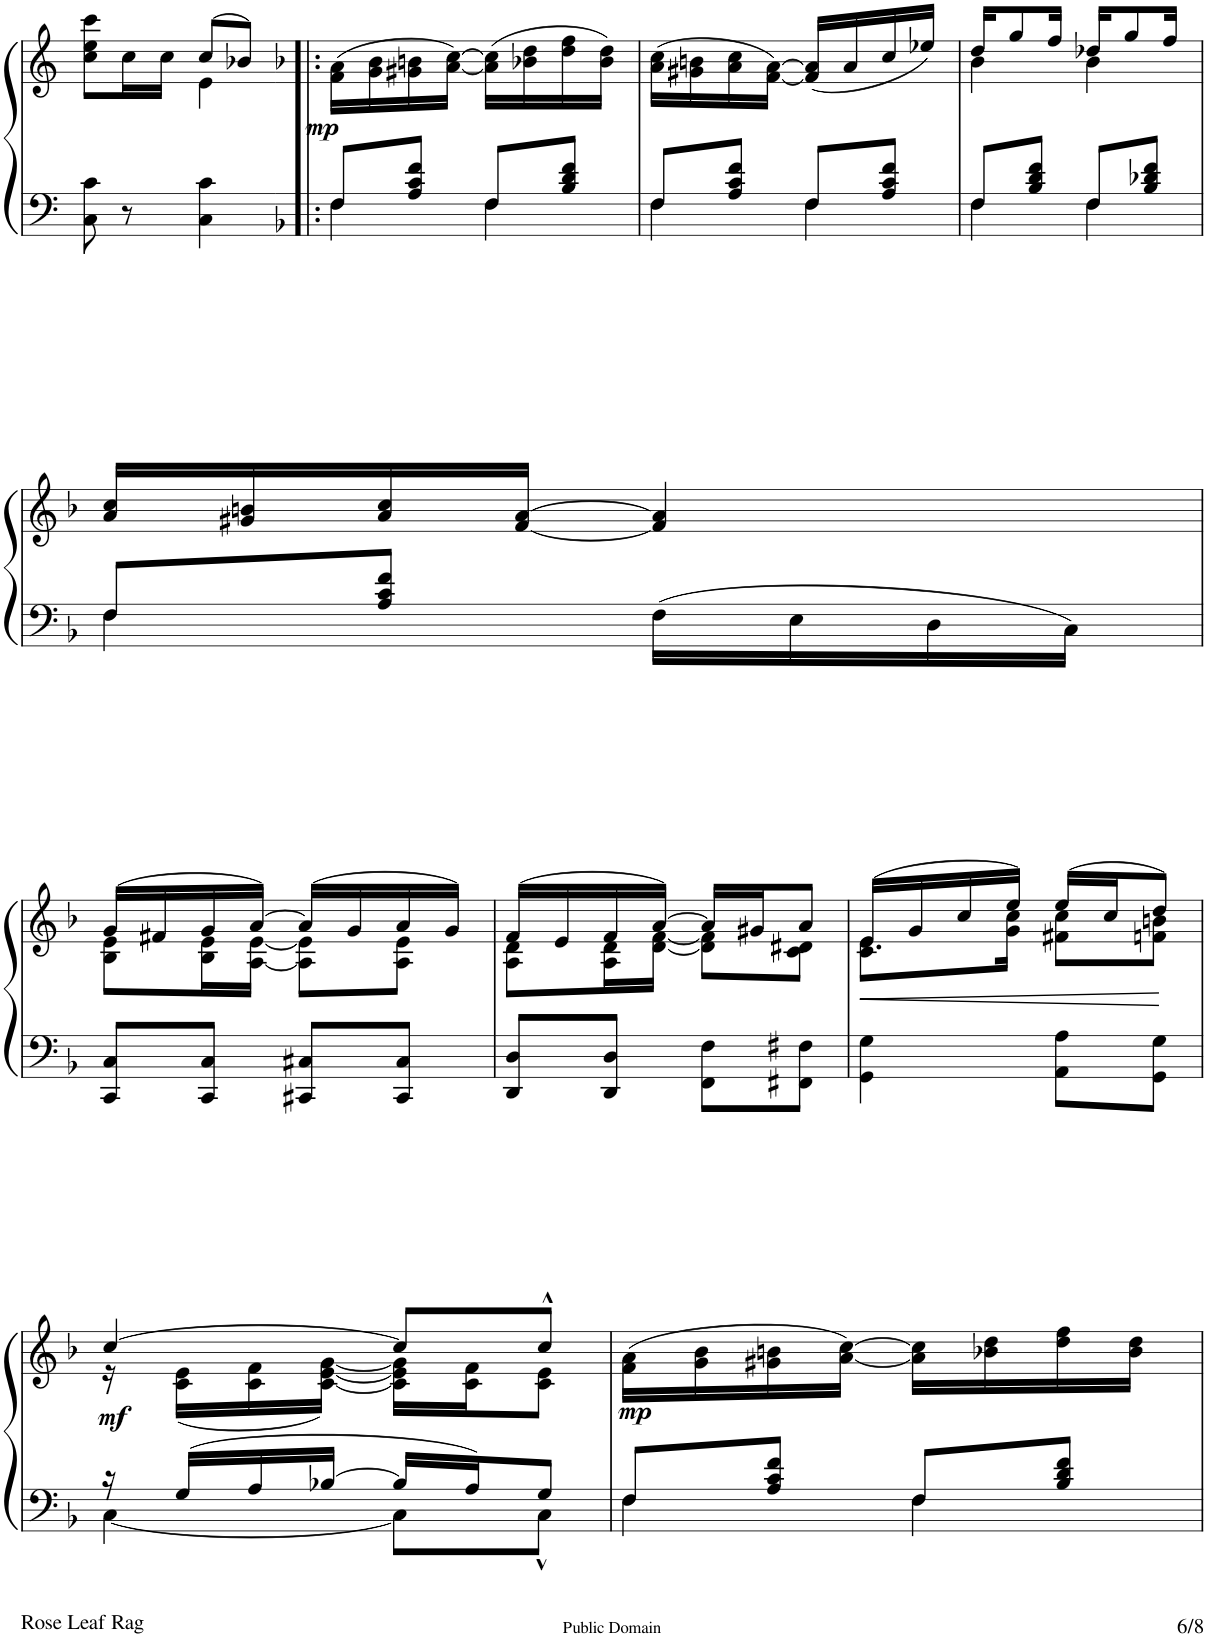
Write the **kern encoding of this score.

**kern	**kern	**dynam
*part1	*part1	*part1
*staff2	*staff1	*staff1/2
*I"Piano.	*	*
*I'Pno	*	*
!!LO:PB:g=z
*clefF4	*clefG2	*
*k[]	*k[]	*
*M2/4	*M2/4	*
=54	=54	=54
*	*^	*
8C\ 8c\	8cc\ 8ee\ 8ccc\L	4ryy	.
8r	16cc\L	.	.
.	16cc\JJ	.	.
4C\ 4c\	(8cc/L	4e\	.
.	8b-X/J)	.	.
*	*v	*v	*
=55!|:	=55!|:	=55!|:
*k[b-]	*k[b-]	*
*F:	*F:	*
*^	*	*
!	!	!	!LO:DY:b
8F/L	4F\	(16f\ 16a\LL	mp
.	.	16g\ 16b-\	.
8A/ 8c/ 8f/J	.	16g#X\ 16bn\	.
.	.	[16a\ [16cc\JJ)	.
8F/L	4F\	(16a\] 16cc\]LL	.
.	.	16b-X\ 16dd\	.
8B-/ 8d/ 8f/J	.	16dd\ 16ff\	.
.	.	16b-\ 16dd\JJ)	.
=56	=56	=56	=56
8F/L	4F\	(16a\ 16cc\LL	.
.	.	16g#X\ 16bn\	.
8A/ 8c/ 8f/J	.	16a\ 16cc\	.
.	.	[16f\ [16a\JJ)	.
8F/L	4F\	(16f/] 16a/]LL	.
.	.	16a/	.
8A/ 8c/ 8f/J	.	16cc/	.
.	.	16ee-X/JJ)	.
=57	=57	=57	=57
*	*	*^	*
8F/L	4F\	16dd/KL	4b-\	.
.	.	8gg/	.	.
8B-/ 8d/ 8f/J	.	.	.	.
.	.	16ff/Jk	.	.
8F/L	4F\	16dd-X/KL	4b-\	.
.	.	8gg/	.	.
8B-/ 8d-X/ 8f/J	.	.	.	.
.	.	16ff/Jk	.	.
*	*	*v	*v	*
!!LO:LB:g=z
=58	=58	=58	=58
8F/L	4F\	16a/ 16cc/LL	.
.	.	16g#X/ 16bn/	.
8A/ 8c/ 8f/J	.	16a/ 16cc/	.
.	.	[16f/ [16a/JJ	.
16F\LL	4ryy	4f/] 4a/]	.
16E\	.	.	.
16D\	.	.	.
16C\JJ	.	.	.
*v	*v	*	*
!!LO:LB:g=z
=59	=59	=59
*	*^	*
8CC/ 8C/L	(16g/LL	8B-\ 8e\L	.
.	16f#X/	.	.
8CC/ 8C/J	16g/	16B-\ 16e\L	.
.	[16a/JJ)	[16A\ [16e\JJ	.
8CC#X/ 8C#X/L	(16a/LL]	8A\] 8e\]L	.
.	16g/	.	.
8CC#/ 8C#/J	16a/	8A\ 8e\J	.
.	16g/JJ)	.	.
=60	=60	=60	=60
8DD/ 8D/L	(16f/LL	8A\ 8d\L	.
.	16e/	.	.
8DD/ 8D/J	16f/	16A\ 16d\L	.
.	[16a/JJ)	[16d\ [16f\JJ	.
8FF\ 8F\L	16a/LL]	8d\] 8f\]L	.
.	16g#X/J	.	.
8FF#X\ 8F#X\J	8a/J	8c\ 8d#X\J	.
=61	=61	=61	=61
!	!LO:N:head=solid	!	!LO:HP:b
4GG\ 4G\	(16e/LL	8.c\ 8.e\L	<
.	16g/	.	.
.	16cc/	.	.
.	16ee/JJ)	16g\ 16cc\Jk	.
8AA\ 8A\L	(16ee/LL	8f#X\ 8cc\L	.
.	16cc/J	.	.
8GG\ 8G\J	8dd/J)	8fn\ 8bn\J	.
*	*v	*v	*
.	.	[
!!LO:LB:g=z
=62	=62	=62
*^	*^	*
!	!	!	!	!LO:DY:b
16r	[4C\	[4cc/	16r	mf
16G/LL	.	.	(16c\ 16e\LL	.
16A/	.	.	16c\ 16f\	.
[16B-X/JJ	.	.	[16c\ [16e\ [16g\JJ)	.
16B-/LL]	8C\L]	8cc/L]	16c\] 16e\] 16g\]LL	.
16A/J	.	.	16c\ 16f\J	.
8G/J	8C^^\J	8cc^^/J	8c\ 8e\J	.
=63	=63	=63	=63	=63
!	!	!	!	!LO:DY:b
*	*	*v	*v	*
8F/L	4F\	(16f\ 16a\LL	mp
.	.	16g\ 16b-\	.
8A/ 8c/ 8f/J	.	16g#X\ 16bn\	.
.	.	[16a\ [16cc\JJ)	.
8F/L	4F\	16a\] 16cc\]LL	.
.	.	16b-X\ 16dd\	.
8B-/ 8d/ 8f/J	.	16dd\ 16ff\	.
.	.	16b-\ 16dd\JJ	.
*v	*v	*	*
=	=	=
*-	*-	*-
